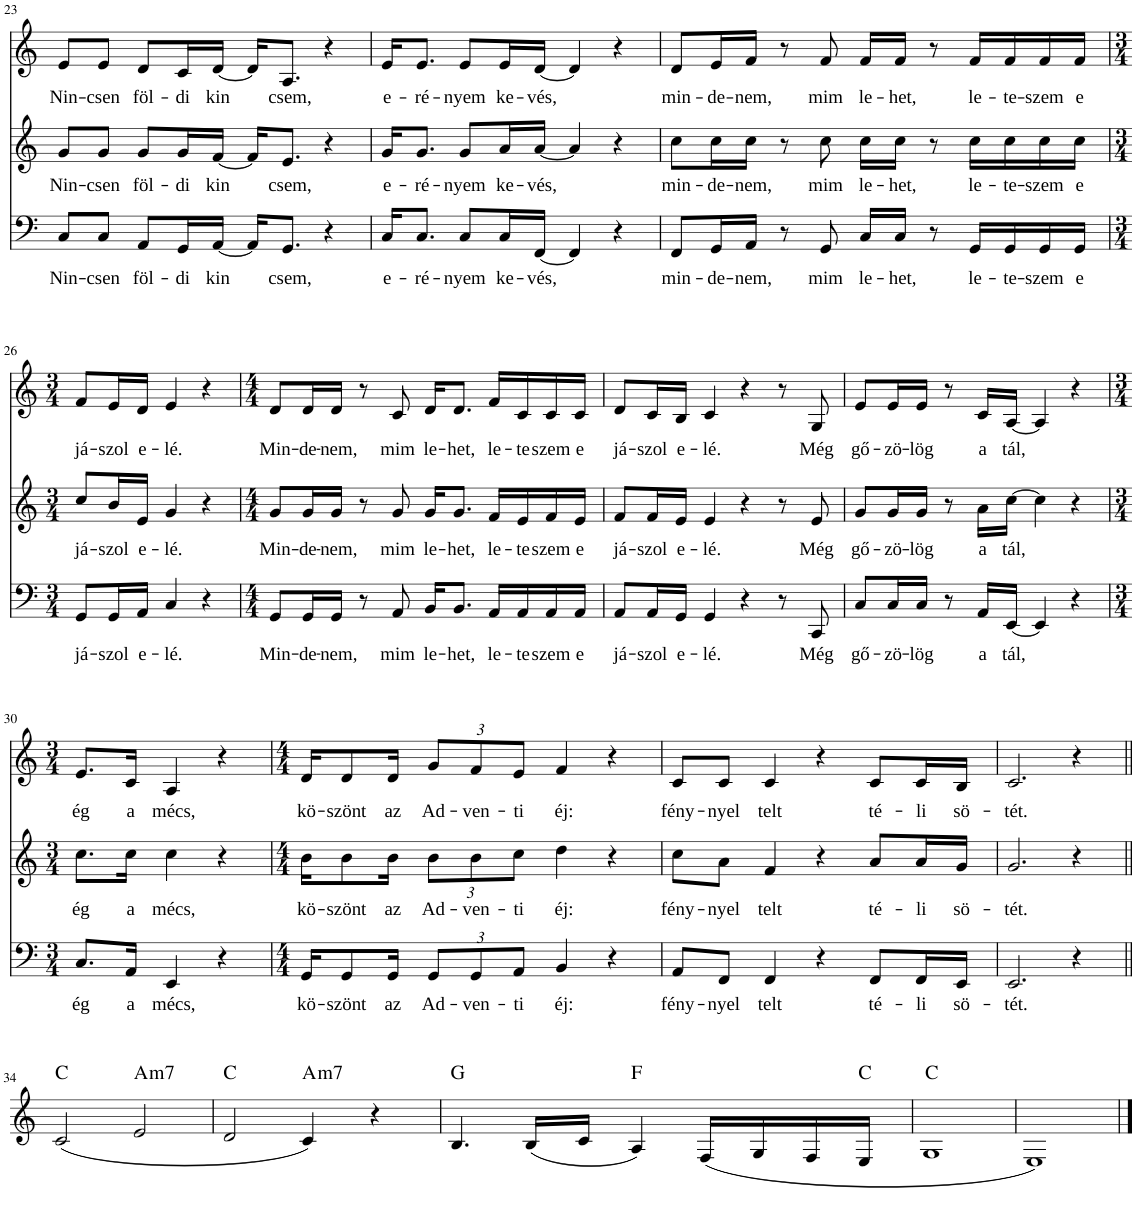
**kern	**text	**kern	**text	**kern	**text	**harte
*part3	*part3	*part2	*part2	*part1	*part1	*part1
*staff3	*staff3	*staff2	*staff2	*staff1	*staff1	*
*I"Voice	*	*I"Voice	*	*I"Voice	*	*
!!LO:PB:g=z
*clefF4	*	*clefG2	*	*clefG2	*	*
*k[]	*	*k[]	*	*k[]	*	*
*M4/4	*	*M4/4	*	*M4/4	*	*
=23	=23	=23	=23	=23	=23	=23
!	!LO:LY:b	!	!LO:LY:b	!	!LO:LY:b	!
8C/L	Nin-	8g/L	Nin-	8e/L	Nin-	.
!	!LO:LY:b	!	!LO:LY:b	!	!LO:LY:b	!
8C/J	-csen	8g/J	-csen	8e/J	-csen	.
!	!LO:LY:b	!	!LO:LY:b	!	!LO:LY:b	!
8AA/L	föl-	8g/L	föl-	8d/L	föl-	.
!	!LO:LY:b	!	!LO:LY:b	!	!LO:LY:b	!
16GG/L	-di	16g/L	-di	16c/L	-di	.
!	!LO:LY:b	!	!LO:LY:b	!	!LO:LY:b	!
[16AA/JJ	kin	[16f/JJ	kin	[16d/JJ	kin	.
16AA/KL]	.	16f/KL]	.	16d/KL]	.	.
!	!LO:LY:b	!	!LO:LY:b	!	!LO:LY:b	!
8.GG/J	csem,	8.e/J	csem,	8.A/J	csem,	.
4r	.	4r	.	4r	.	.
=24	=24	=24	=24	=24	=24	=24
!	!LO:LY:b	!	!LO:LY:b	!	!LO:LY:b	!
16C/KL	e-	16g/KL	e-	16e/KL	e-	.
!	!LO:LY:b	!	!LO:LY:b	!	!LO:LY:b	!
8.C/J	-ré-	8.g/J	-ré-	8.e/J	-ré-	.
!	!LO:LY:b	!	!LO:LY:b	!	!LO:LY:b	!
8C/L	-nyem	8g/L	-nyem	8e/L	-nyem	.
!	!LO:LY:b	!	!LO:LY:b	!	!LO:LY:b	!
16C/L	ke-	16a/L	ke-	16e/L	ke-	.
!	!LO:LY:b	!	!LO:LY:b	!	!LO:LY:b	!
[16FF/JJ	-vés,	[16a/JJ	-vés,	[16d/JJ	-vés,	.
4FF/]	.	4a/]	.	4d/]	.	.
4r	.	4r	.	4r	.	.
=25	=25	=25	=25	=25	=25	=25
!	!LO:LY:b	!	!LO:LY:b	!	!LO:LY:b	!
8FF/L	min-	8cc\L	min-	8d/L	min-	.
!	!LO:LY:b	!	!LO:LY:b	!	!LO:LY:b	!
16GG/L	-de-	16cc\L	-de-	16e/L	-de-	.
!	!LO:LY:b	!	!LO:LY:b	!	!LO:LY:b	!
16AA/JJ	-nem,	16cc\JJ	-nem,	16f/JJ	-nem,	.
8r	.	8r	.	8r	.	.
!	!LO:LY:b	!	!LO:LY:b	!	!LO:LY:b	!
8GG/	mim	8cc\	mim	8f/	mim	.
!	!LO:LY:b	!	!LO:LY:b	!	!LO:LY:b	!
16C/LL	le-	16cc\LL	le-	16f/LL	le-	.
!	!LO:LY:b	!	!LO:LY:b	!	!LO:LY:b	!
16C/JJ	-het,	16cc\JJ	-het,	16f/JJ	-het,	.
8r	.	8r	.	8r	.	.
!	!LO:LY:b	!	!LO:LY:b	!	!LO:LY:b	!
16GG/LL	le-	16cc\LL	le-	16f/LL	le-	.
!	!LO:LY:b	!	!LO:LY:b	!	!LO:LY:b	!
16GG/	-te-	16cc\	-te-	16f/	-te-	.
!	!LO:LY:b	!	!LO:LY:b	!	!LO:LY:b	!
16GG/	-szem	16cc\	-szem	16f/	-szem	.
!	!LO:LY:b	!	!LO:LY:b	!	!LO:LY:b	!
16GG/JJ	e	16cc\JJ	e	16f/JJ	e	.
!!LO:LB:g=z
=26	=26	=26	=26	=26	=26	=26
*M3/4	*	*M3/4	*	*M3/4	*	*
!	!LO:LY:b	!	!LO:LY:b	!	!LO:LY:b	!
8GG/L	já-	8cc/L	já-	8f/L	já-	.
!	!LO:LY:b	!	!LO:LY:b	!	!LO:LY:b	!
16GG/L	-szol	16b/L	-szol	16e/L	-szol	.
!	!LO:LY:b	!	!LO:LY:b	!	!LO:LY:b	!
16AA/JJ	e-	16e/JJ	e-	16d/JJ	e-	.
!	!LO:LY:b	!	!LO:LY:b	!	!LO:LY:b	!
4C/	-lé.	4g/	-lé.	4e/	-lé.	.
4r	.	4r	.	4r	.	.
=27	=27	=27	=27	=27	=27	=27
*M4/4	*	*M4/4	*	*M4/4	*	*
!	!LO:LY:b	!	!LO:LY:b	!	!LO:LY:b	!
8GG/L	Min-	8g/L	Min-	8d/L	Min-	.
!	!LO:LY:b	!	!LO:LY:b	!	!LO:LY:b	!
16GG/L	-de-	16g/L	-de-	16d/L	-de-	.
!	!LO:LY:b	!	!LO:LY:b	!	!LO:LY:b	!
16GG/JJ	-nem,	16g/JJ	-nem,	16d/JJ	-nem,	.
8r	.	8r	.	8r	.	.
!	!LO:LY:b	!	!LO:LY:b	!	!LO:LY:b	!
8AA/	mim	8g/	mim	8c/	mim	.
!	!LO:LY:b	!	!LO:LY:b	!	!LO:LY:b	!
16BB/KL	le-	16g/KL	le-	16d/KL	le-	.
!	!LO:LY:b	!	!LO:LY:b	!	!LO:LY:b	!
8.BB/J	-het,	8.g/J	-het,	8.d/J	-het,	.
!	!LO:LY:b	!	!LO:LY:b	!	!LO:LY:b	!
16AA/LL	le-	16f/LL	le-	16f/LL	le-	.
!	!LO:LY:b	!	!LO:LY:b	!	!LO:LY:b	!
16AA/	-te-	16e/	-te-	16c/	-te-	.
!	!LO:LY:b	!	!LO:LY:b	!	!LO:LY:b	!
16AA/	-szem	16f/	-szem	16c/	-szem	.
!	!LO:LY:b	!	!LO:LY:b	!	!LO:LY:b	!
16AA/JJ	e	16e/JJ	e	16c/JJ	e	.
=28	=28	=28	=28	=28	=28	=28
!	!LO:LY:b	!	!LO:LY:b	!	!LO:LY:b	!
8AA/L	já-	8f/L	já-	8d/L	já-	.
!	!LO:LY:b	!	!LO:LY:b	!	!LO:LY:b	!
16AA/L	-szol	16f/L	-szol	16c/L	-szol	.
!	!LO:LY:b	!	!LO:LY:b	!	!LO:LY:b	!
16GG/JJ	e-	16e/JJ	e-	16B/JJ	e-	.
!	!LO:LY:b	!	!LO:LY:b	!	!LO:LY:b	!
4GG/	-lé.	4e/	-lé.	4c/	-lé.	.
4r	.	4r	.	4r	.	.
8r	.	8r	.	8r	.	.
!	!LO:LY:b	!	!LO:LY:b	!	!LO:LY:b	!
8CC/	Még	8e/	Még	8G/	Még	.
=29	=29	=29	=29	=29	=29	=29
!	!LO:LY:b	!	!LO:LY:b	!	!LO:LY:b	!
8C/L	gő-	8g/L	gő-	8e/L	gő-	.
!	!LO:LY:b	!	!LO:LY:b	!	!LO:LY:b	!
16C/L	-zö-	16g/L	-zö-	16e/L	-zö-	.
!	!LO:LY:b	!	!LO:LY:b	!	!LO:LY:b	!
16C/JJ	-lög	16g/JJ	-lög	16e/JJ	-lög	.
8r	.	8r	.	8r	.	.
!	!LO:LY:b	!	!LO:LY:b	!	!LO:LY:b	!
16AA/LL	a	16a\LL	a	16c/LL	a	.
!	!LO:LY:b	!	!LO:LY:b	!	!LO:LY:b	!
[16EE/JJ	tál,	[16cc\JJ	tál,	[16A/JJ	tál,	.
4EE/]	.	4cc\]	.	4A/]	.	.
4r	.	4r	.	4r	.	.
!!LO:LB:g=z
=30	=30	=30	=30	=30	=30	=30
*M3/4	*	*M3/4	*	*M3/4	*	*
!	!LO:LY:b	!	!LO:LY:b	!	!LO:LY:b	!
8.C/L	ég	8.cc\L	ég	8.e/L	ég	.
!	!LO:LY:b	!	!LO:LY:b	!	!LO:LY:b	!
16AA/Jk	a	16cc\Jk	a	16c/Jk	a	.
!	!LO:LY:b	!	!LO:LY:b	!	!LO:LY:b	!
4EE/	mécs,	4cc\	mécs,	4A/	mécs,	.
4r	.	4r	.	4r	.	.
=31	=31	=31	=31	=31	=31	=31
*M4/4	*	*M4/4	*	*M4/4	*	*
!	!LO:LY:b	!	!LO:LY:b	!	!LO:LY:b	!
16GG/KL	kö-	16b\KL	kö-	16d/KL	kö-	.
!	!LO:LY:b	!	!LO:LY:b	!	!LO:LY:b	!
8GG/	-szönt	8b\	-szönt	8d/	-szönt	.
!	!LO:LY:b	!	!LO:LY:b	!	!LO:LY:b	!
16GG/Jk	az	16b\Jk	az	16d/Jk	az	.
*Xbrackettup	*	*	*	*	*	*
!	!LO:LY:b	!	!	!	!	!
*	*	*Xbrackettup	*	*	*	*
!	!	!	!LO:LY:b	!	!	!
*	*	*	*	*Xbrackettup	*	*
!	!	!	!	!	!LO:LY:b	!
12GG/L	Ad-	12b\L	Ad-	12g/L	Ad-	.
!	!LO:LY:b	!	!LO:LY:b	!	!LO:LY:b	!
12GG/	-ven-	12b\	-ven-	12f/	-ven-	.
!	!LO:LY:b	!	!LO:LY:b	!	!LO:LY:b	!
12AA/J	-ti	12cc\J	-ti	12e/J	-ti	.
!	!LO:LY:b	!	!LO:LY:b	!	!LO:LY:b	!
4BB/	éj:	4dd\	éj:	4f/	éj:	.
4r	.	4r	.	4r	.	.
=32	=32	=32	=32	=32	=32	=32
!	!LO:LY:b	!	!LO:LY:b	!	!LO:LY:b	!
8AA/L	fény-	8cc\L	fény-	8c/L	fény-	.
!	!LO:LY:b	!	!LO:LY:b	!	!LO:LY:b	!
8FF/J	-nyel	8a\J	-nyel	8c/J	-nyel	.
!	!LO:LY:b	!	!LO:LY:b	!	!LO:LY:b	!
4FF/	telt	4f/	telt	4c/	telt	.
4r	.	4r	.	4r	.	.
!	!LO:LY:b	!	!LO:LY:b	!	!LO:LY:b	!
8FF/L	té-	8a/L	té-	8c/L	té-	.
!	!LO:LY:b	!	!LO:LY:b	!	!LO:LY:b	!
16FF/L	-li	16a/L	-li	16c/L	-li	.
!	!LO:LY:b	!	!LO:LY:b	!	!LO:LY:b	!
16EE/JJ	sö-	16g/JJ	sö-	16B/JJ	sö-	.
=33	=33	=33	=33	=33	=33	=33
!	!LO:LY:b	!	!LO:LY:b	!	!LO:LY:b	!
2.EE/	-tét.	2.g/	-tét.	2.c/	-tét.	.
4r	.	4r	.	4r	.	.
!!LO:LB:g=z
=34||	=34||	=34||	=34||	=34||	=34||	=34||
1r	.	1r	.	(2c/	.	C:maj
!	!	!	!	!	!	!LO:H:kt=m7
.	.	.	.	2e/	.	A:min7
=35	=35	=35	=35	=35	=35	=35
1r	.	1r	.	2d/	.	C:maj
!	!	!	!	!	!	!LO:H:kt=m7
.	.	.	.	4c/)	.	A:min7
.	.	.	.	4r	.	.
=36	=36	=36	=36	=36	=36	=36
1r	.	1r	.	4.B/	.	G:maj
.	.	.	.	(16B/LL	.	.
.	.	.	.	16c/JJ	.	.
.	.	.	.	4A/)	.	F:maj
.	.	.	.	(16F/LL	.	.
.	.	.	.	16G/	.	.
.	.	.	.	16F/	.	.
.	.	.	.	16E/JJ	.	C:maj
=37	=37	=37	=37	=37	=37	=37
1r	.	1r	.	1G	.	C:maj
=38	=38	=38	=38	=38	=38	=38
1r	.	1r	.	1E)	.	.
==	==	==	==	==	==	==
*-	*-	*-	*-	*-	*-	*-
